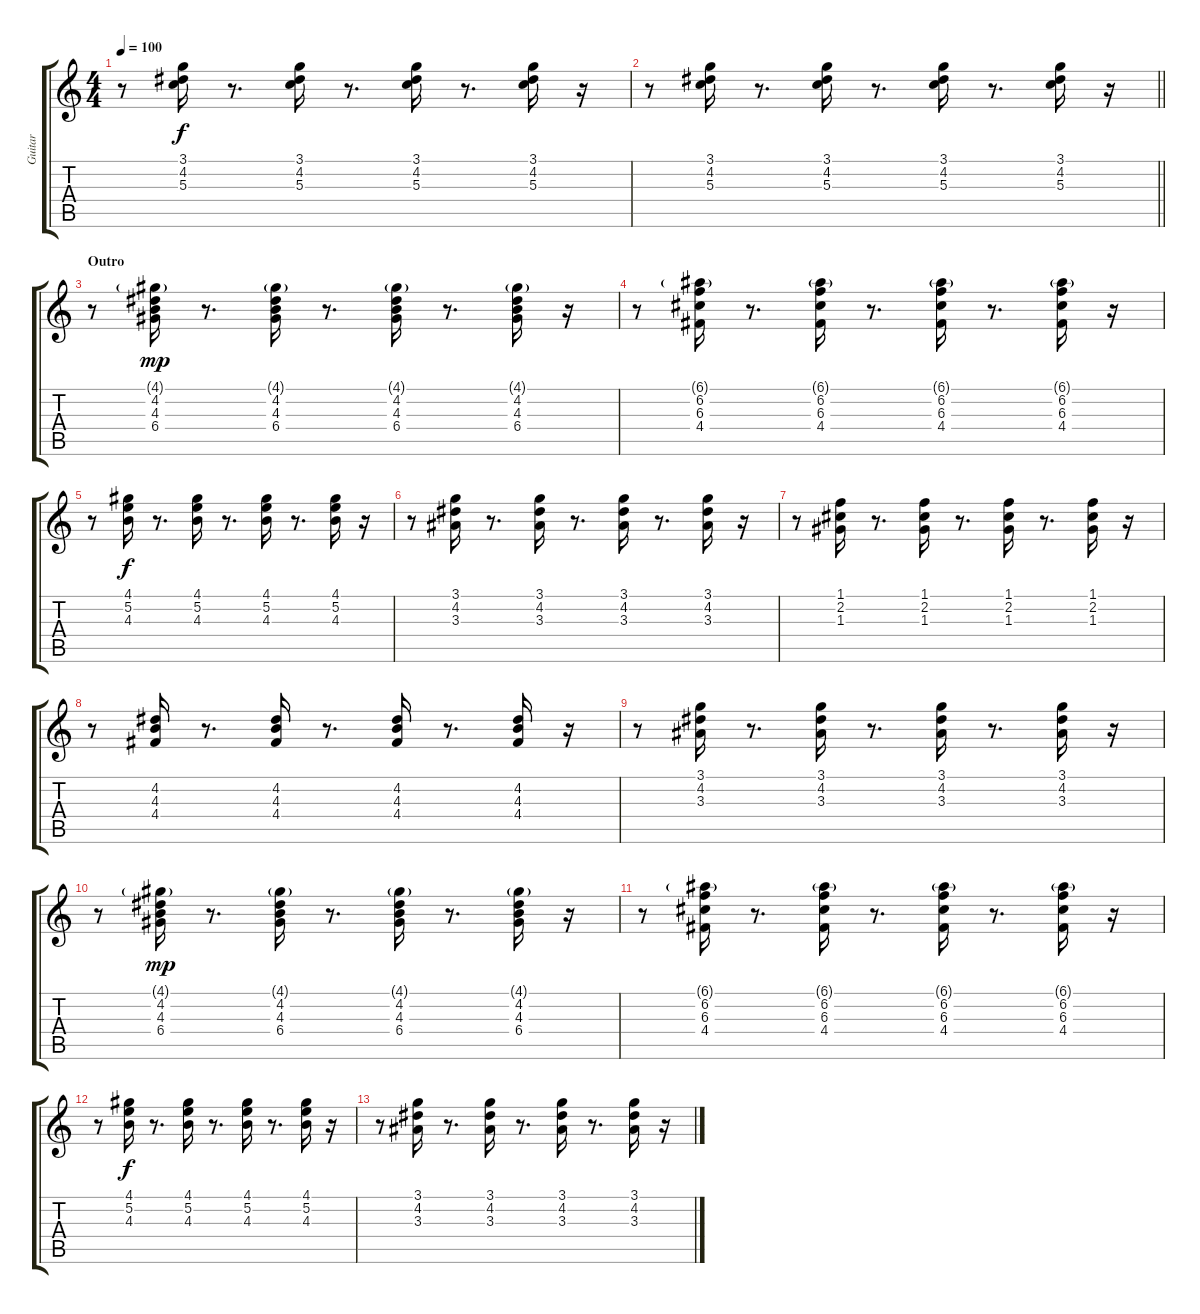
\track ("Guitar" "Guitar") {instrument electricguitarmuted}
\staff {score tabs}
\tuning (E4 B3 G3 D3 A2 E2) {hide}
\ts (4 4)
\tempo 100
\clef g2
\ks c
r.8{dy f} (3.1 4.2 5.3).16 r.8{d} (3.1 4.2 5.3).16 r.8{d} (3.1 4.2 5.3).16 r.8{d} (3.1 4.2 5.3).16 r.16 |
\barLineRight lightlight
r.8 (3.1 4.2 5.3).16 r.8{d} (3.1 4.2 5.3).16 r.8{d} (3.1 4.2 5.3).16 r.8{d} (3.1 4.2 5.3).16 r.16 |
\section ("" "Outro")
r.8 (4.1{g} 4.2 4.3 6.4).16{dy mp} r.8{d} (4.1{g} 4.2 4.3 6.4).16 r.8{d} (4.1{g} 4.2 4.3 6.4).16 r.8{d} (4.1{g} 4.2 4.3 6.4).16 r.16 |
r.8 (6.1{g} 6.2 6.3 4.4).16 r.8{d} (6.1{g} 6.2 6.3 4.4).16 r.8{d} (6.1{g} 6.2 6.3 4.4).16 r.8{d} (6.1{g} 6.2 6.3 4.4).16 r.16 |
r.8 (4.1 5.2 4.3).16{dy f} r.8{d} (4.1 5.2 4.3).16 r.8{d} (4.1 5.2 4.3).16 r.8{d} (4.1 5.2 4.3).16 r.16 |
r.8 (3.1 4.2 3.3).16 r.8{d} (3.1 4.2 3.3).16 r.8{d} (3.1 4.2 3.3).16 r.8{d} (3.1 4.2 3.3).16 r.16 |
r.8 (1.1 2.2 1.3).16 r.8{d} (1.1 2.2 1.3).16 r.8{d} (1.1 2.2 1.3).16 r.8{d} (1.1 2.2 1.3).16 r.16 |
r.8 (4.2 4.3 4.4).16 r.8{d} (4.2 4.3 4.4).16 r.8{d} (4.2 4.3 4.4).16 r.8{d} (4.2 4.3 4.4).16 r.16 |
r.8 (3.1 4.2 3.3).16 r.8{d} (3.1 4.2 3.3).16 r.8{d} (3.1 4.2 3.3).16 r.8{d} (3.1 4.2 3.3).16 r.16 |
r.8 (4.1{g} 4.2 4.3 6.4).16{dy mp} r.8{d} (4.1{g} 4.2 4.3 6.4).16 r.8{d} (4.1{g} 4.2 4.3 6.4).16 r.8{d} (4.1{g} 4.2 4.3 6.4).16 r.16 |
r.8 (6.1{g} 6.2 6.3 4.4).16 r.8{d} (6.1{g} 6.2 6.3 4.4).16 r.8{d} (6.1{g} 6.2 6.3 4.4).16 r.8{d} (6.1{g} 6.2 6.3 4.4).16 r.16 |
r.8 (4.1 5.2 4.3).16{dy f} r.8{d} (4.1 5.2 4.3).16 r.8{d} (4.1 5.2 4.3).16 r.8{d} (4.1 5.2 4.3).16 r.16 |
r.8 (3.1 4.2 3.3).16 r.8{d} (3.1 4.2 3.3).16 r.8{d} (3.1 4.2 3.3).16 r.8{d} (3.1 4.2 3.3).16 r.16
